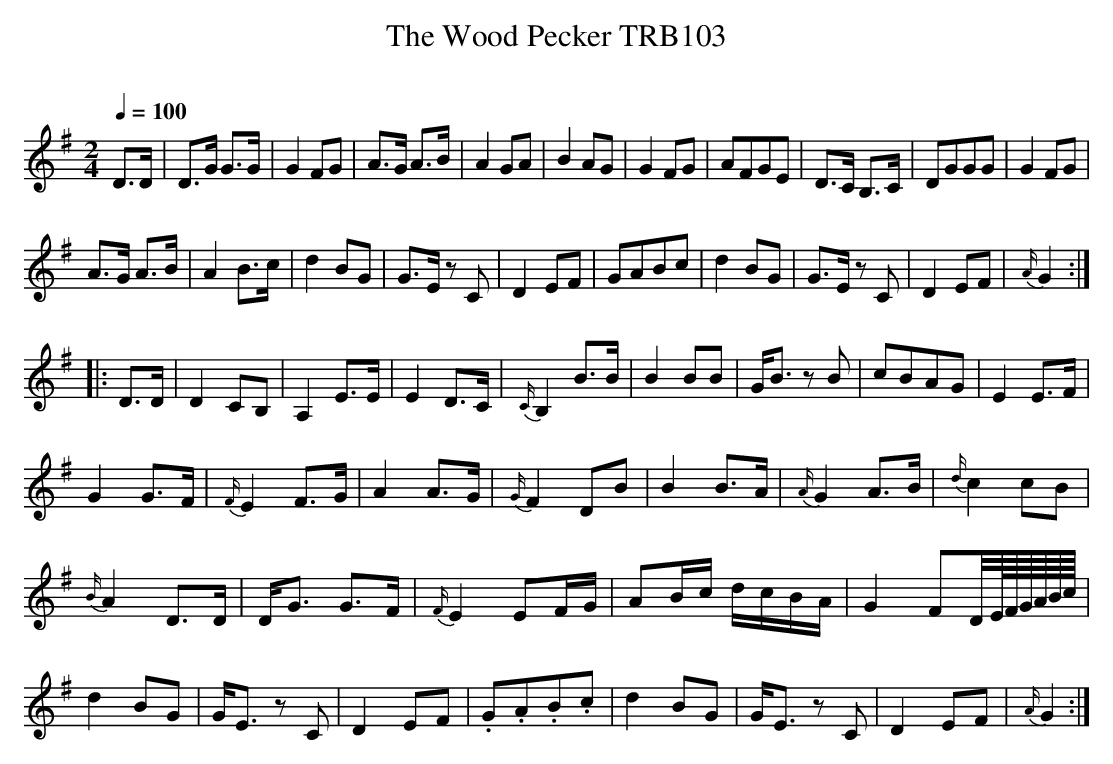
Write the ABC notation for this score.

X:1
T:Wood Pecker TRB103, The
Q:1/4=100
L:1/8
M:2/4
O:
K:G
D>D | D>G G>G | G2 FG | A>G A>B | A2 GA | B2 AG | G2 FG | AFGE | D>C B,>C |DGGG | G2 FG |
A>G A>B | A2 B>c | d2 BG | G>E z C | D2 EF | GABc| d2 BG | G>E z C | D2 EF | {A/}G2:|
|:D>D | D2 CB, | A,2 E>E | E2 D>C | {C/}B,2 B>B | B2 BB | G<B z B | cBAG | E2 E>F |
G2 G>F | {F/}E2 F>G | A2 A>G | {G/}F2 DB | B2 B>A | {A/}G2 A>B | {d/}c2 cB |
{B/}A2 D>D | D<G G>F | {F/}E2 EF/G/ | AB/c/ d/c/B/A/ | G2 FD/4E/8F/8G/8A/8B/8c/8 |
d2 BG | G<E z C | D2 EF | .G.A.B.c | d2 BG | G<E z C | D2 EF | {A/}G2 :|
